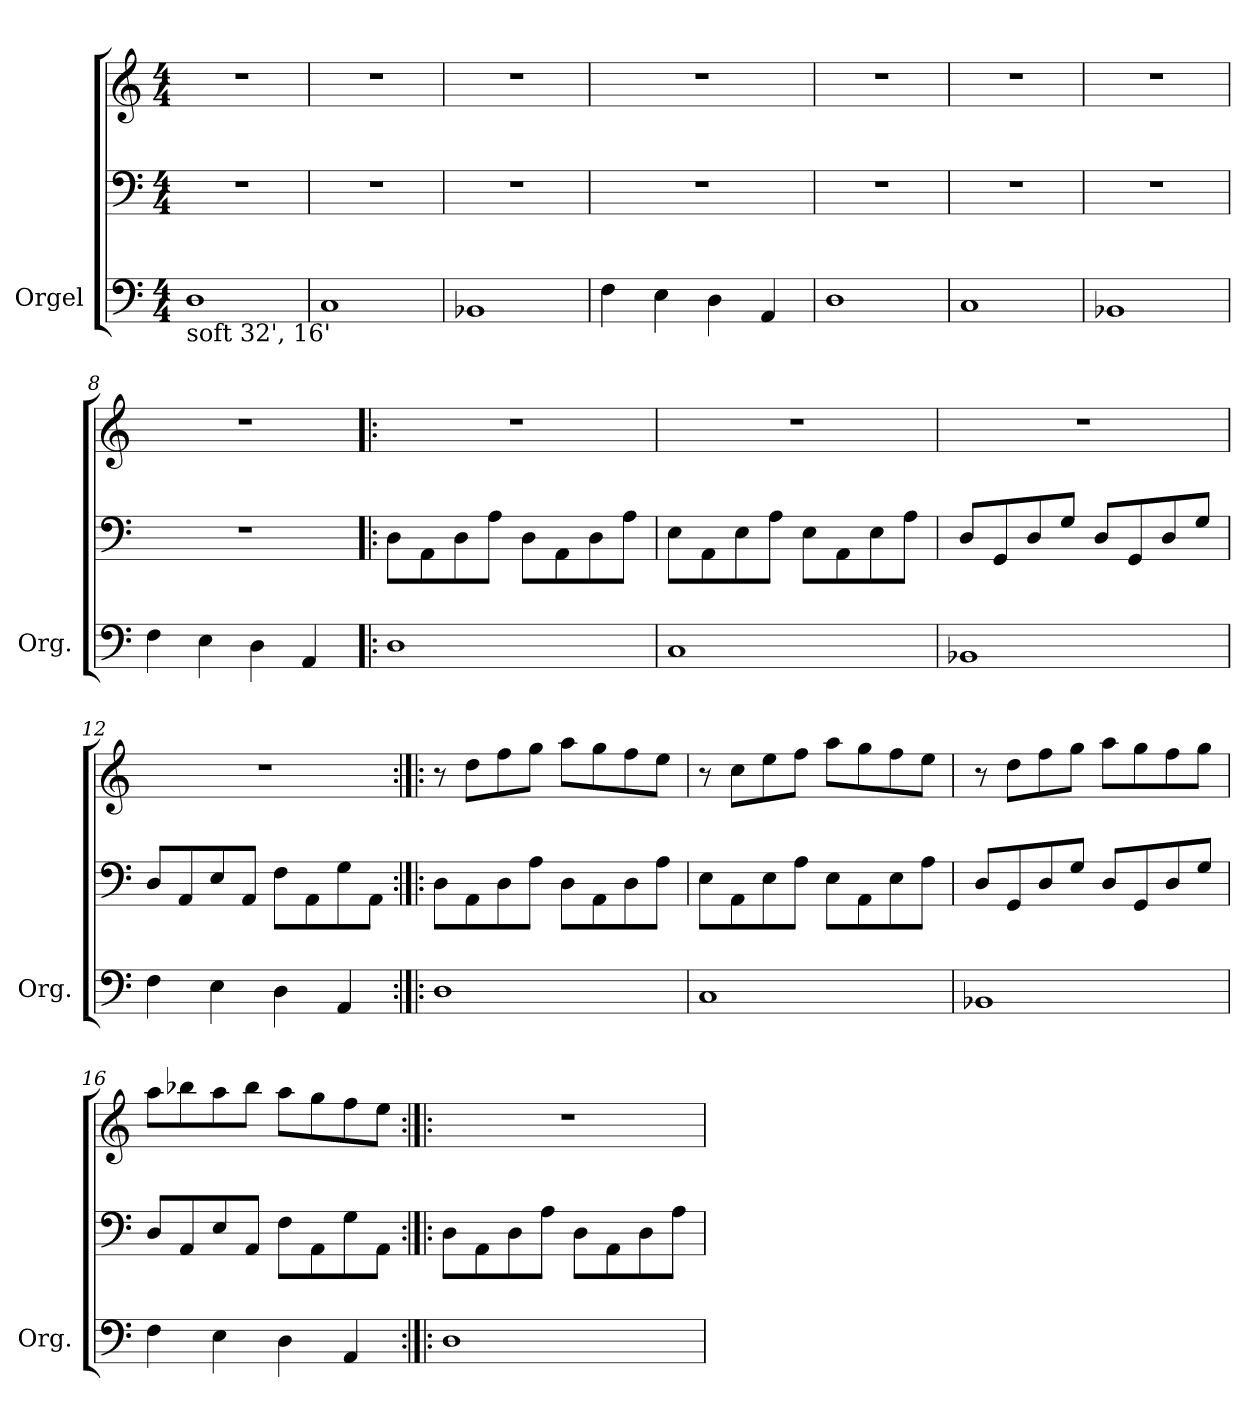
**kern	**kern	**kern
*part1	*part1	*part1
*staff3	*staff2	*staff1
*I"Orgel	*	*
*I'Org.	*	*
*clefF4	*clefF4	*clefG2
*k[]	*k[]	*k[]
*M4/4	*M4/4	*M4/4
*MM60	*MM60	*MM60
=1	=1	=1
!LO:TX:b:t=soft 32', 16'	!	!
1D	1r	1r
=2	=2	=2
1C	1r	1r
=3	=3	=3
1BB-X	1r	1r
=4	=4	=4
4F\	1r	1r
4E\	.	.
4D\	.	.
4AA/	.	.
=5	=5	=5
1D	1r	1r
=6	=6	=6
1C	1r	1r
=7	=7	=7
1BB-X	1r	1r
=8	=8	=8
4F\	1r	1r
4E\	.	.
4D\	.	.
4AA/	.	.
!!LO:LB:g=z
=9!|:	=9!|:	=9!|:
1D	8D\L	1r
.	8AA\	.
.	8D\	.
.	8A\J	.
.	8D\L	.
.	8AA\	.
.	8D\	.
.	8A\J	.
=10	=10	=10
1C	8E\L	1r
.	8AA\	.
.	8E\	.
.	8A\J	.
.	8E\L	.
.	8AA\	.
.	8E\	.
.	8A\J	.
=11	=11	=11
1BB-X	8D/L	1r
.	8GG/	.
.	8D/	.
.	8G/J	.
.	8D/L	.
.	8GG/	.
.	8D/	.
.	8G/J	.
=12	=12	=12
4F\	8D/L	1r
.	8AA/	.
4E\	8E/	.
.	8AA/J	.
4D\	8F\L	.
.	8AA\	.
4AA/	8G\	.
.	8AA\J	.
!!LO:LB:g=z
=13:|!|:	=13:|!|:	=13:|!|:
1D	8D\L	8r
.	8AA\	8dd\L
.	8D\	8ff\
.	8A\J	8gg\J
.	8D\L	8aa\L
.	8AA\	8gg\
.	8D\	8ff\
.	8A\J	8ee\J
=14	=14	=14
1C	8E\L	8r
.	8AA\	8cc\L
.	8E\	8ee\
.	8A\J	8ff\J
.	8E\L	8aa\L
.	8AA\	8gg\
.	8E\	8ff\
.	8A\J	8ee\J
=15	=15	=15
1BB-X	8D/L	8r
.	8GG/	8dd\L
.	8D/	8ff\
.	8G/J	8gg\J
.	8D/L	8aa\L
.	8GG/	8gg\
.	8D/	8ff\
.	8G/J	8gg\J
=16	=16	=16
4F\	8D/L	8aa\L
.	8AA/	8bb-X\
4E\	8E/	8aa\
.	8AA/J	8bb-\J
4D\	8F\L	8aa\L
.	8AA\	8gg\
4AA/	8G\	8ff\
.	8AA\J	8ee\J
!!LO:LB:g=z
=17:|!|:	=17:|!|:	=17:|!|:
1D	8D\L	1r
.	8AA\	.
.	8D\	.
.	8A\J	.
.	8D\L	.
.	8AA\	.
.	8D\	.
.	8A\J	.
=	=	=
*-	*-	*-
